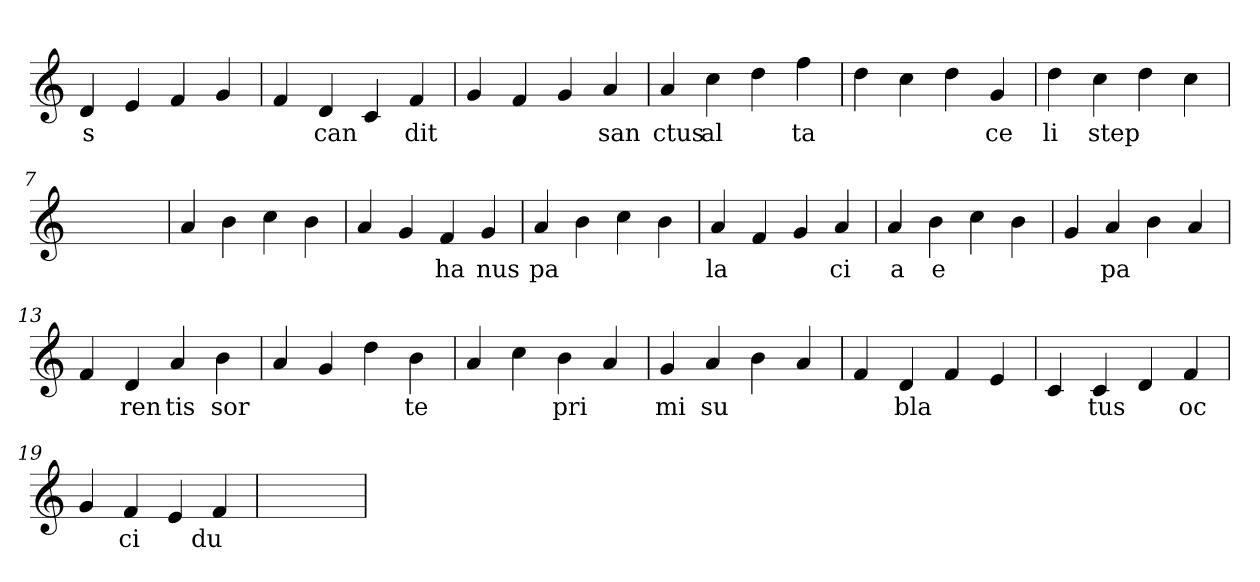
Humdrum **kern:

**kern	**text
*part1	*part1
*staff1	*staff1
*clefG2	*
=1	=1
4d	s
4e	.
4f	.
4g	.
=2	=2
4f	.
4d	can
4c	.
4f	dit
=3	=3
4g	.
4f	.
4g	.
4a	san
=4	=4
4a	ctus
4cc	al
4dd	.
4ff	ta
=5	=5
4dd	.
4cc	.
4dd	.
4g	ce
=6	=6
4dd	li
4cc	step
4dd	.
4cc	.
=7	=7
1ryy	.
=7	=7
4a	.
4b	.
4cc	.
4b	.
=8	=8
4a	.
4g	.
4f	ha
4g	nus
=9	=9
4a	pa
4b	.
4cc	.
4b	.
=10	=10
4a	la
4f	.
4g	.
4a	ci
=11	=11
4a	a
4b	e
4cc	.
4b	.
=12	=12
4g	.
4a	pa
4b	.
4a	.
=13	=13
4f	.
4d	ren
4a	tis
4b	sor
=14	=14
4a	.
4g	.
4dd	.
4b	te
=15	=15
4a	.
4cc	.
4b	pri
4a	.
=16	=16
4g	mi
4a	su
4b	.
4a	.
=17	=17
4f	.
4d	bla
4f	.
4e	.
=18	=18
4c	.
4c	tus
4d	.
4f	oc
=19	=19
4g	.
4f	ci
4e	.
4f	du
=20	=20
1ryy	.
=	=
*-	*-
